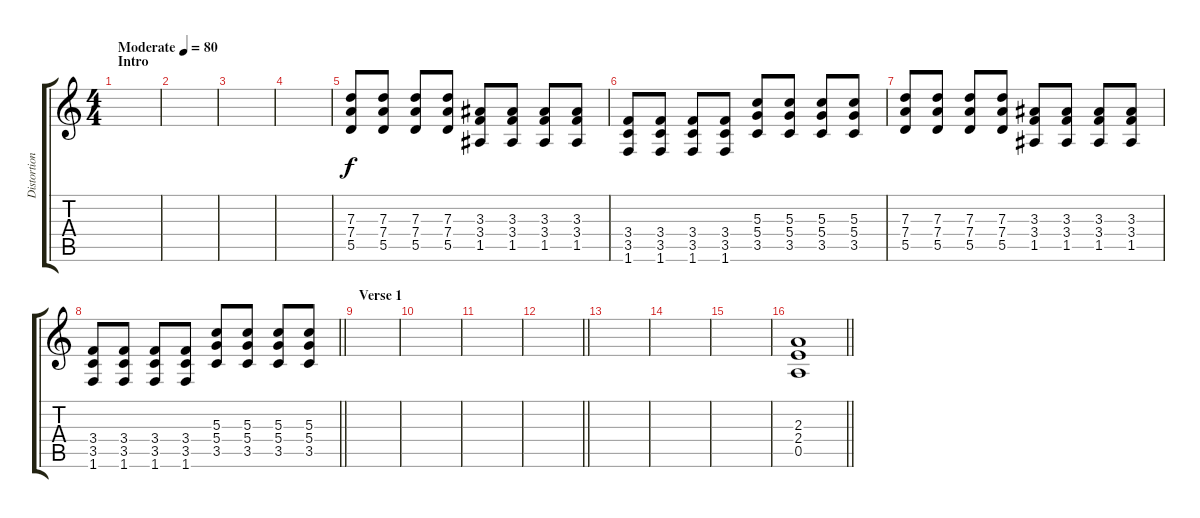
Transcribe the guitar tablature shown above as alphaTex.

\track ("Distortion" "Distortion") {instrument distortionguitar}
\staff {score tabs}
\tuning (E4 B3 G3 D3 A2 E2) {hide}
\ts (4 4)
\section ("" "Intro")
\tempo (80 "Moderate")
\clef g2
\ks c
|
|
|
|
(7.3 7.4 5.5).8 (7.3 7.4 5.5).8 (7.3 7.4 5.5).8 (7.3 7.4 5.5).8 (3.3 3.4 1.5).8 (3.3 3.4 1.5).8 (3.3 3.4 1.5).8 (3.3 3.4 1.5).8 |
(3.4 3.5 1.6).8 (3.4 3.5 1.6).8 (3.4 3.5 1.6).8 (3.4 3.5 1.6).8 (5.3 5.4 3.5).8 (5.3 5.4 3.5).8 (5.3 5.4 3.5).8 (5.3 5.4 3.5).8 |
(7.3 7.4 5.5).8 (7.3 7.4 5.5).8 (7.3 7.4 5.5).8 (7.3 7.4 5.5).8 (3.3 3.4 1.5).8 (3.3 3.4 1.5).8 (3.3 3.4 1.5).8 (3.3 3.4 1.5).8 |
\barLineRight lightlight
(3.4 3.5 1.6).8 (3.4 3.5 1.6).8 (3.4 3.5 1.6).8 (3.4 3.5 1.6).8 (5.3 5.4 3.5).8 (5.3 5.4 3.5).8 (5.3 5.4 3.5).8 (5.3 5.4 3.5).8 |
\section ("" "Verse 1")
|
|
|
\barLineRight lightlight
|
|
|
|
\barLineRight lightlight
(2.3 2.4 0.5).1
